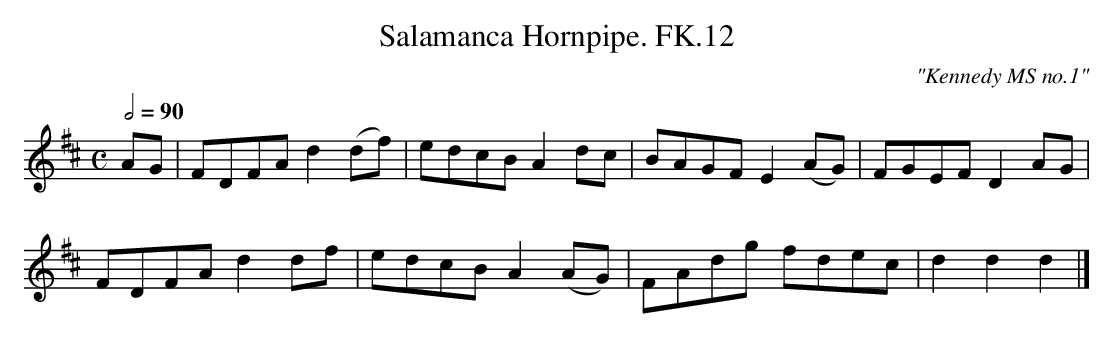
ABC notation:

X:1
T:Salamanca Hornpipe. FK.12
M:C
L:1/8
Q:1/2=90
C:"Kennedy MS no.1"
K:D
AG | FDFA d2 (df) | edcB A2 dc | BAGF E2 (AG) | FGEF D2 AG |
FDFA d2 df| edcB A2 (AG) | FAdg fdec | d2 d2 d2 |]
